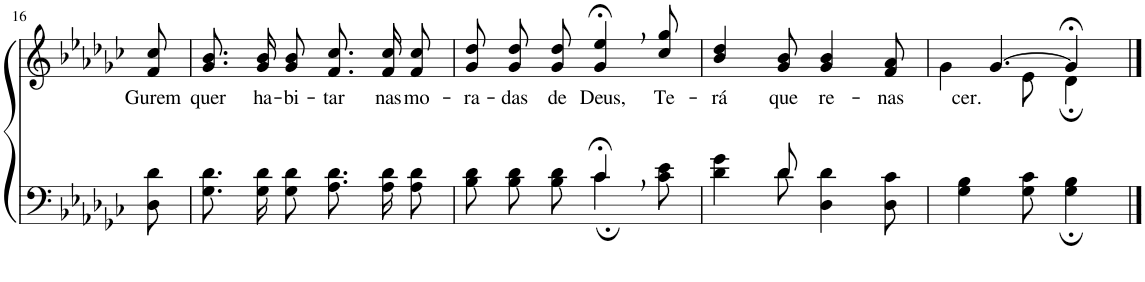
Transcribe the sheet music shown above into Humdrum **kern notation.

**kern	**kern	**text
*part2	*part1	*part1
*staff2	*staff1	*staff1
!!LO:PB:g=z
*clefF4	*clefG2	*
*Trd2c3	*Trd2c3	*
*k[b-e-a-d-g-c-]	*k[b-e-a-d-g-c-]	*
*M6/8	*M6/8	*
=16	=16	=16
!	!	!LO:LY:b
8D-\ 8d-\	8f/ 8cc-/	Gurem
=17	=17	=17
!	!	!LO:LY:b
8.G-\ 8.d-\L	8.g-/ 8.b-/L	quer
!	!	!LO:LY:b
16G-\ 16d-\K	16g-/ 16b-/K	ha-
!	!	!LO:LY:b
8G-\ 8d-\J	8g-/ 8b-/J	-bi-
!	!	!LO:LY:b
8.A-\ 8.d-\L	8.f/ 8.cc-/L	-tar
!	!	!LO:LY:b
16A-\ 16d-\K	16f/ 16cc-/K	nas
!	!	!LO:LY:b
8A-\ 8d-\J	8f/ 8cc-/J	mo-
=18	=18	=18
*^	*	*
!	!	!	!LO:LY:b
8B-\ 8d-\L	4.ryy	8g-\ 8dd-\L	-ra-
!	!	!	!LO:LY:b
8B-\ 8d-\	.	8g-\ 8dd-\	-das
!	!	!	!LO:LY:b
8B-\ 8d-\J	.	8g-\ 8dd-\J	de
!	!	!	!LO:LY:b
4c-;<,\	4c-;/	4g-/;<, 4ee-/;<,	Deus,
!	!	!	!LO:LY:b
8c-\ 8e-\	8ryy	8cc-/ 8gg-/	Te-
=19	=19	=19	=19
!	!	!	!LO:LY:b
4ryy	4d-\ 4g-\	4b-/ 4dd-/	-rá
!	!	!	!LO:LY:b
8d-/	8d-\	8g-/ 8b-/	que
!	!	!	!LO:LY:b
4.ryy	4D-\ 4d-\	4g-/ 4b-/	re-
!	!	!	!LO:LY:b
.	8D-\ 8c-\	8f/ 8a-/	-nas-
=20	=20	=20	=20
*	*	*^	*
!	!	!	!	!LO:LY:b
*v	*v	*	*	*
4G-\ 4B-\	[4.g-/	4g-\	-cer.
8G-\ 8c-\	.	8e-\	.
4G-\; 4B-\;	4g-;</]	4d-;\	.
*	*v	*v	*
==	==	==
*-	*-	*-
